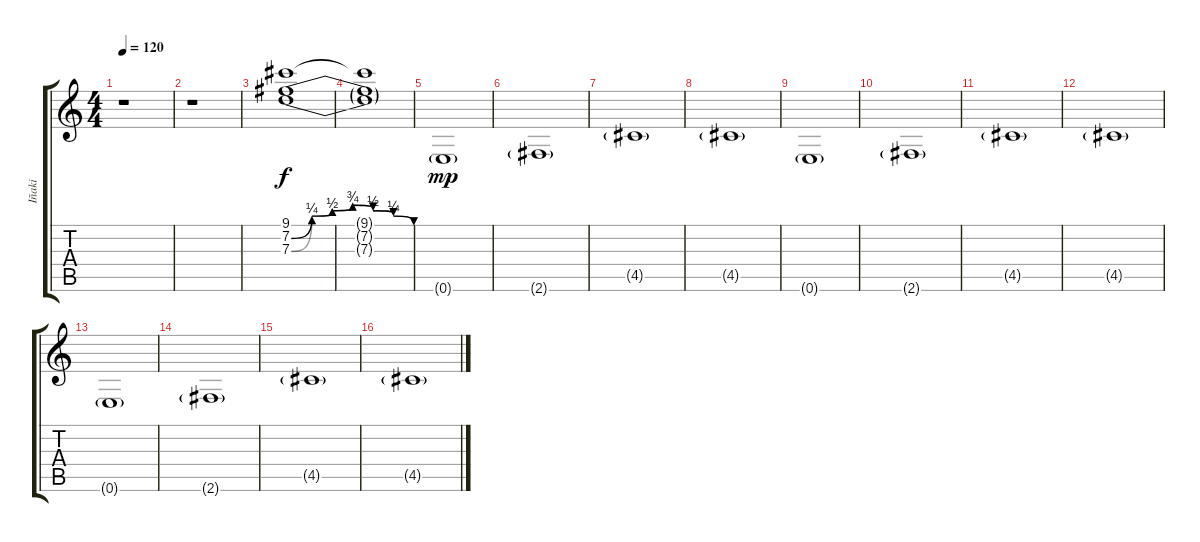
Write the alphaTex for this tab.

\track ("Iñaki" "Iñaki") {instrument overdrivenguitar}
\staff {score tabs}
\tuning (E4 B3 G3 D3 A2 E2) {hide}
\ts (4 4)
\tempo 120
\clef g2
\ks c
r.1{dy f} |
r.1 |
(9.1 7.2{be (custom 0 0 10 1 20 2 30 3 40 2 50 1 60 0)} 7.3{be (custom 0 0 10 1 20 2 30 3 40 2 50 1 60 0)}).1 |
(9.1{t} 7.2{t} 7.3{t}).1 |
0.6{g}.1{dy mp volume 8} |
2.6{g}.1 |
4.5{g}.1 |
4.5{g}.1 |
0.6{g}.1 |
2.6{g}.1 |
4.5{g}.1 |
4.5{g}.1 |
0.6{g}.1 |
2.6{g}.1 |
4.5{g}.1 |
4.5{g}.1
